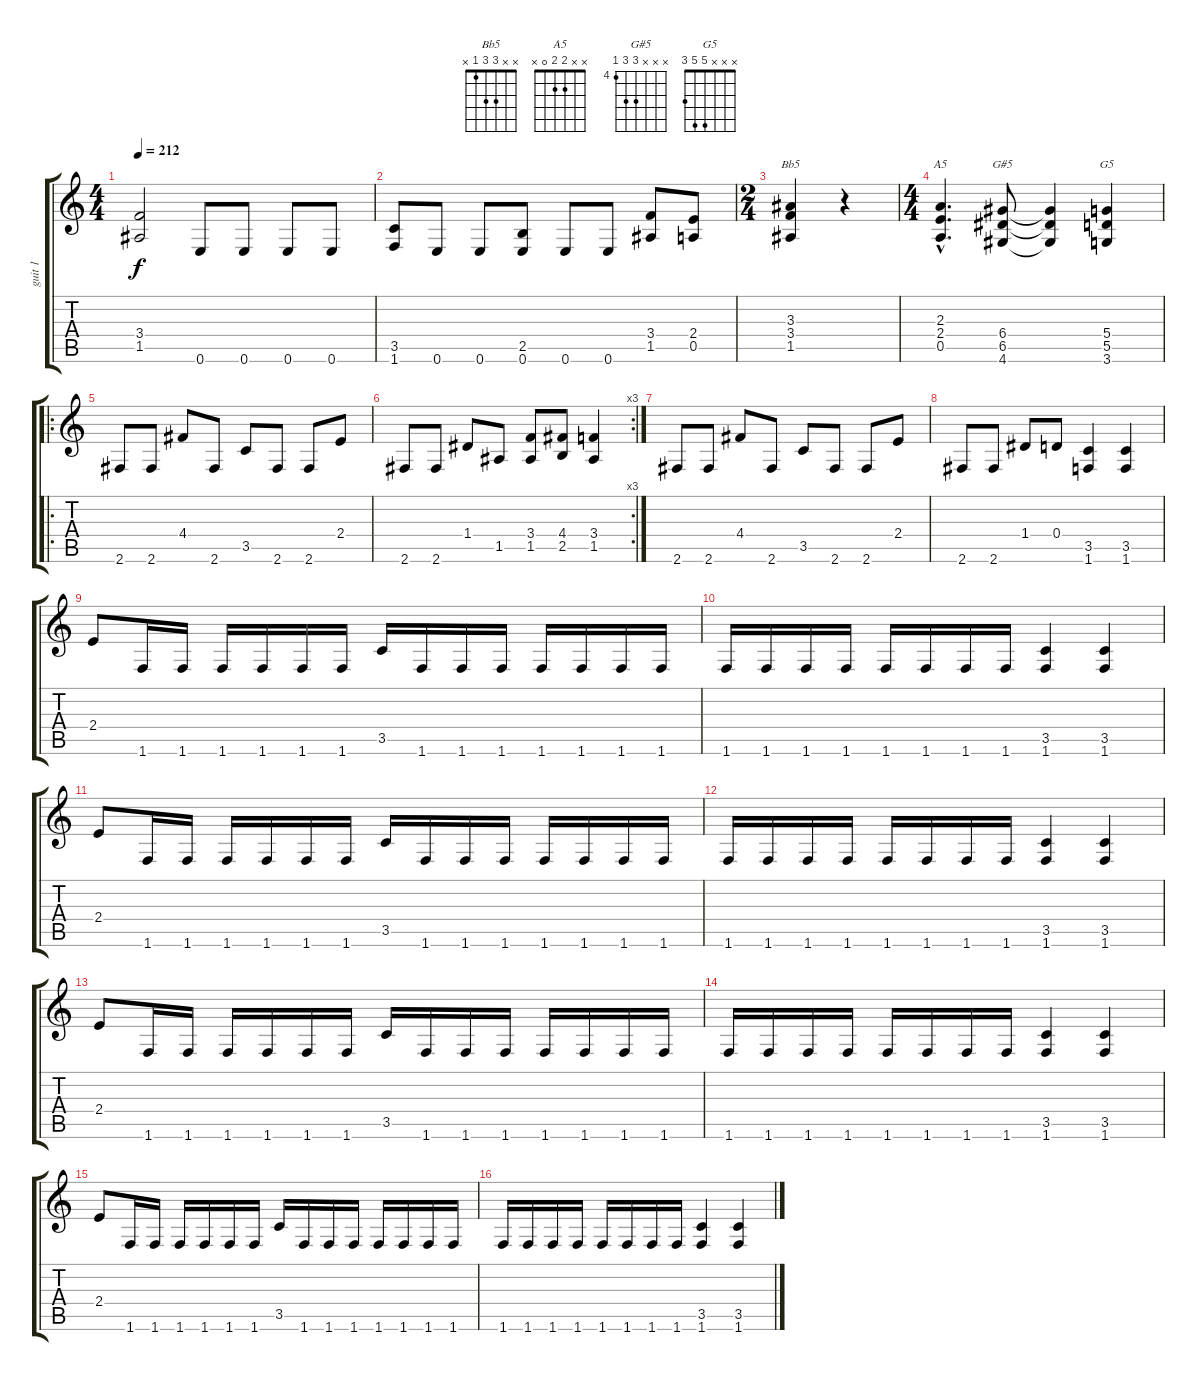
\track ("guit 1" "guit 1") {instrument distortionguitar}
\staff {score tabs}
\tuning (E4 B3 G3 D3 A2 E2) {hide}
\chord ("Bb5" x x 3 3 1 x)
\chord ("A5" x x 2 2 0 x)
\chord ("G#5" x x x 6 6 4) {firstfret 4}
\chord ("G5" x x x 5 5 3)
\ts (4 4)
\tempo 212
\clef g2
\ks c
(3.4 1.5).2{dy f} 0.6.8 0.6.8 0.6.8 0.6.8 |
(3.5 1.6).8 0.6.8 0.6.8 (2.5 0.6).8 0.6.8 0.6.8 (3.4 1.5).8 (2.4 0.5).8 |
\ts (2 4)
(3.3 3.4 1.5).4{ch "Bb5"} r.4 |
\ts (4 4)
(2.3{hac} 2.4{hac} 0.5{hac}).4{d ch "A5"} (6.4 6.5 4.6).8{ch "G#5"} (6.4{t} 6.5{t} 4.6{t}).4 (5.4 5.5 3.6).4{ch "G5"} |
\ro
2.6.8 2.6.8 4.4.8 2.6.8 3.5.8 2.6.8 2.6.8 2.4.8 |
\rc 3
2.6.8 2.6.8 1.4.8 1.5.8 (3.4 1.5).8 (4.4 2.5).8 (3.4 1.5).4 |
2.6.8 2.6.8 4.4.8 2.6.8 3.5.8 2.6.8 2.6.8 2.4.8 |
2.6.8 2.6.8 1.4.8 0.4.8 (3.5 1.6).4 (3.5 1.6).4 |
2.4.8 1.6.16 1.6.16 1.6.16 1.6.16 1.6.16 1.6.16 3.5.16 1.6.16 1.6.16 1.6.16 1.6.16 1.6.16 1.6.16 1.6.16 |
1.6.16 1.6.16 1.6.16 1.6.16 1.6.16 1.6.16 1.6.16 1.6.16 (3.5 1.6).4 (3.5 1.6).4 |
2.4.8 1.6.16 1.6.16 1.6.16 1.6.16 1.6.16 1.6.16 3.5.16 1.6.16 1.6.16 1.6.16 1.6.16 1.6.16 1.6.16 1.6.16 |
1.6.16 1.6.16 1.6.16 1.6.16 1.6.16 1.6.16 1.6.16 1.6.16 (3.5 1.6).4 (3.5 1.6).4 |
2.4.8 1.6.16 1.6.16 1.6.16 1.6.16 1.6.16 1.6.16 3.5.16 1.6.16 1.6.16 1.6.16 1.6.16 1.6.16 1.6.16 1.6.16 |
1.6.16 1.6.16 1.6.16 1.6.16 1.6.16 1.6.16 1.6.16 1.6.16 (3.5 1.6).4 (3.5 1.6).4 |
2.4.8 1.6.16 1.6.16 1.6.16 1.6.16 1.6.16 1.6.16 3.5.16 1.6.16 1.6.16 1.6.16 1.6.16 1.6.16 1.6.16 1.6.16 |
1.6.16 1.6.16 1.6.16 1.6.16 1.6.16 1.6.16 1.6.16 1.6.16 (3.5 1.6).4 (3.5 1.6).4
